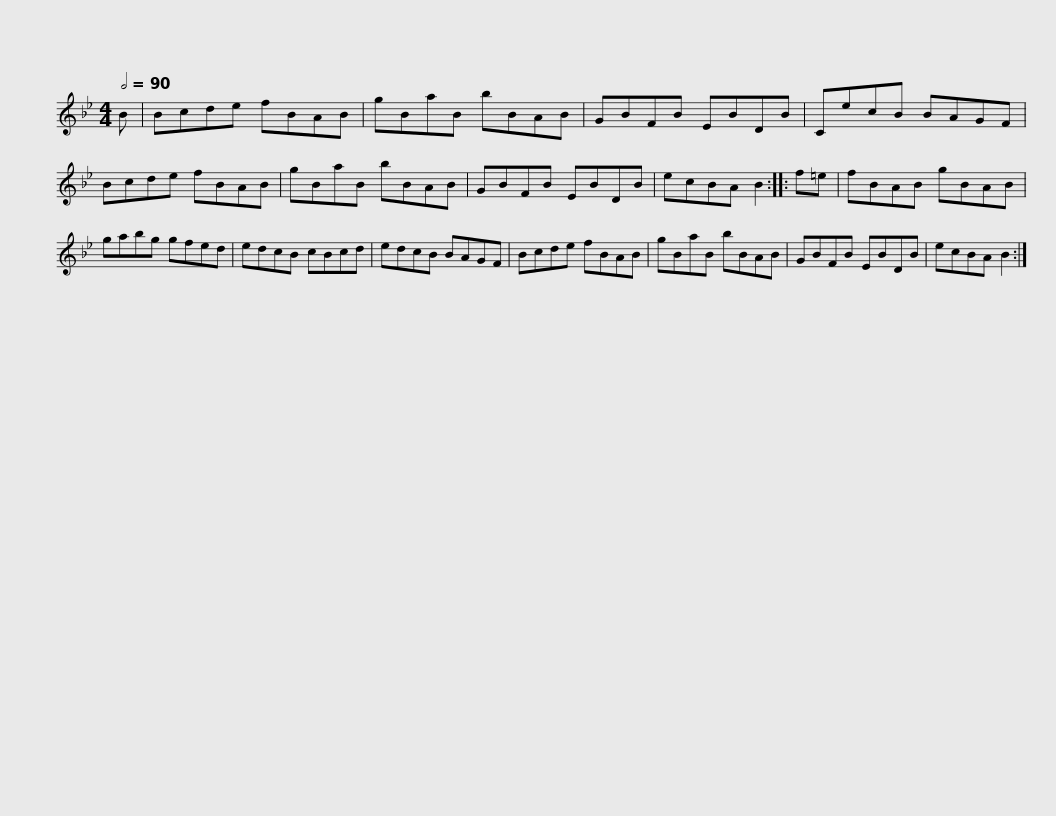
X:1
L:1/8
Q:1/2=90
M:4/4
I:linebreak $
K:Bb
V:1 treble
V:1
 B | Bcde fBAB | gBaB bBAB | GBFB EBDB | CecB BAGF | %5
 Bcde fBAB |$ gBaB bBAB | GBFB EBDB | ecBA B2 :: f=e | %10
 fBAB gBAB | gabg gfed |$ edcB cBcd | edcB BAGF | Bcde fBAB | %15
 gBaB bBAB | GBFB EBDB | ecBA B2 :| %18
